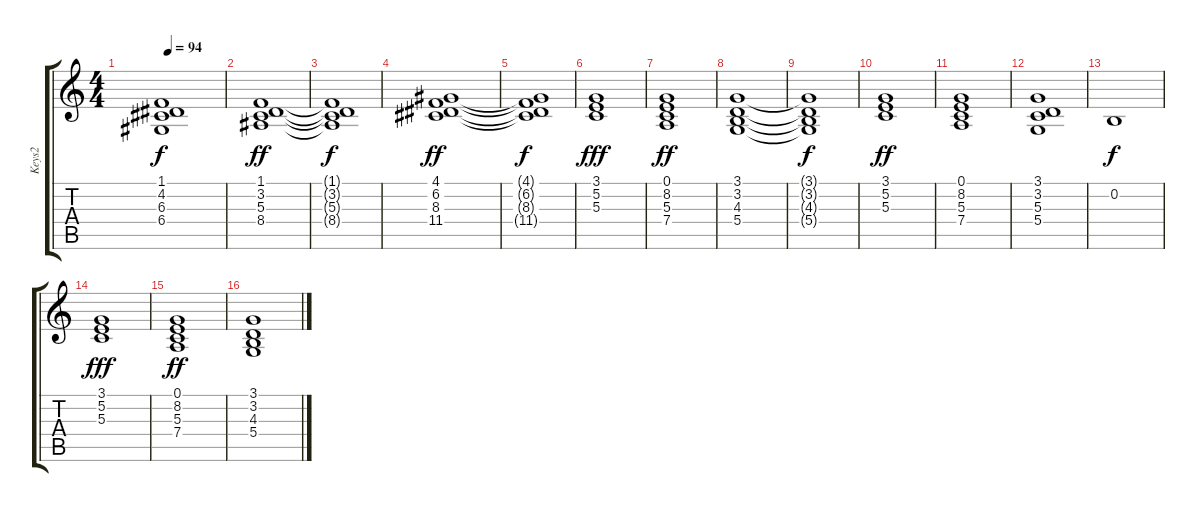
\track ("Keys2" "Keys2") {instrument stringensemble1}
\staff {score tabs}
\tuning (E4 B3 G3 D3 A2 E2) {hide}
\ts (4 4)
\tempo 94
\clef g2
\ks c
(1.1{t} 4.2{t} 6.3{t} 6.4{t}).1{dy f} |
(1.1 3.2 5.3 8.4).1{dy ff} |
(1.1{t} 3.2{t} 5.3{t} 8.4{t}).1{dy f} |
(4.1 6.2 8.3 11.4).1{dy ff} |
(4.1{t} 6.2{t} 8.3{t} 11.4{t}).1{dy f} |
(3.1 5.2 5.3).1{dy fff} |
(0.1 8.2 5.3 7.4).1{dy ff} |
(3.1 3.2 4.3 5.4).1 |
(3.1{t} 3.2{t} 4.3{t} 5.4{t}).1{dy f} |
(3.1 5.2 5.3).1{dy ff} |
(0.1 8.2 5.3 7.4).1 |
(3.1 3.2 5.3 5.4).1 |
0.2.1{dy f} |
(3.1 5.2 5.3).1{dy fff} |
(0.1 8.2 5.3 7.4).1{dy ff} |
(3.1 3.2 4.3 5.4).1
